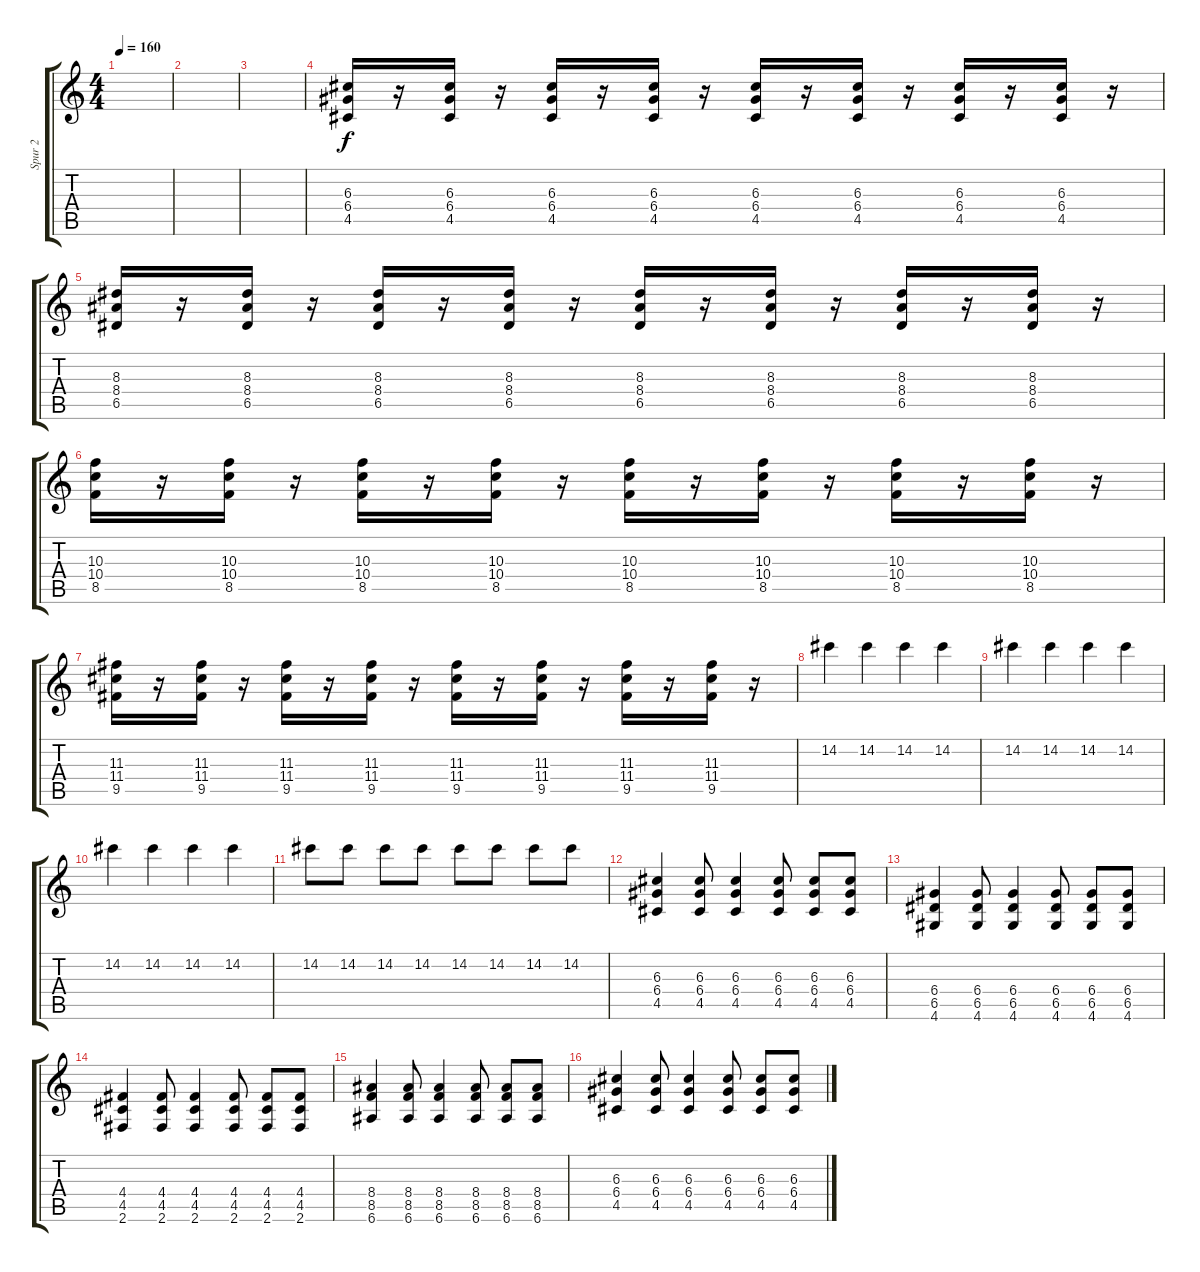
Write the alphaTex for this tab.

\track ("Spur 2" "Spur 2") {instrument distortionguitar}
\staff {score tabs}
\tuning (E4 B3 G3 D3 A2 E2) {hide}
\ts (4 4)
\tempo 160
\clef g2
\ks c
|
|
|
(6.3 6.4 4.5).16 r.16 (6.3 6.4 4.5).16 r.16 (6.3 6.4 4.5).16 r.16 (6.3 6.4 4.5).16 r.16 (6.3 6.4 4.5).16 r.16 (6.3 6.4 4.5).16 r.16 (6.3 6.4 4.5).16 r.16 (6.3 6.4 4.5).16 r.16 |
(8.3 8.4 6.5).16 r.16 (8.3 8.4 6.5).16 r.16 (8.3 8.4 6.5).16 r.16 (8.3 8.4 6.5).16 r.16 (8.3 8.4 6.5).16 r.16 (8.3 8.4 6.5).16 r.16 (8.3 8.4 6.5).16 r.16 (8.3 8.4 6.5).16 r.16 |
(10.3 10.4 8.5).16 r.16 (10.3 10.4 8.5).16 r.16 (10.3 10.4 8.5).16 r.16 (10.3 10.4 8.5).16 r.16 (10.3 10.4 8.5).16 r.16 (10.3 10.4 8.5).16 r.16 (10.3 10.4 8.5).16 r.16 (10.3 10.4 8.5).16 r.16 |
(11.3 11.4 9.5).16 r.16 (11.3 11.4 9.5).16 r.16 (11.3 11.4 9.5).16 r.16 (11.3 11.4 9.5).16 r.16 (11.3 11.4 9.5).16 r.16 (11.3 11.4 9.5).16 r.16 (11.3 11.4 9.5).16 r.16 (11.3 11.4 9.5).16 r.16 |
14.2.4 14.2.4 14.2.4 14.2.4 |
14.2.4 14.2.4 14.2.4 14.2.4 |
14.2.4 14.2.4 14.2.4 14.2.4 |
14.2.8 14.2.8 14.2.8 14.2.8 14.2.8 14.2.8 14.2.8 14.2.8 |
(6.3 6.4 4.5).4 (6.3 6.4 4.5).8 (6.3 6.4 4.5).4 (6.3 6.4 4.5).8 (6.3 6.4 4.5).8 (6.3 6.4 4.5).8 |
(6.4 6.5 4.6).4 (6.4 6.5 4.6).8 (6.4 6.5 4.6).4 (6.4 6.5 4.6).8 (6.4 6.5 4.6).8 (6.4 6.5 4.6).8 |
(4.4 4.5 2.6).4 (4.4 4.5 2.6).8 (4.4 4.5 2.6).4 (4.4 4.5 2.6).8 (4.4 4.5 2.6).8 (4.4 4.5 2.6).8 |
(8.4 8.5 6.6).4 (8.4 8.5 6.6).8 (8.4 8.5 6.6).4 (8.4 8.5 6.6).8 (8.4 8.5 6.6).8 (8.4 8.5 6.6).8 |
(6.3 6.4 4.5).4 (6.3 6.4 4.5).8 (6.3 6.4 4.5).4 (6.3 6.4 4.5).8 (6.3 6.4 4.5).8 (6.3 6.4 4.5).8
